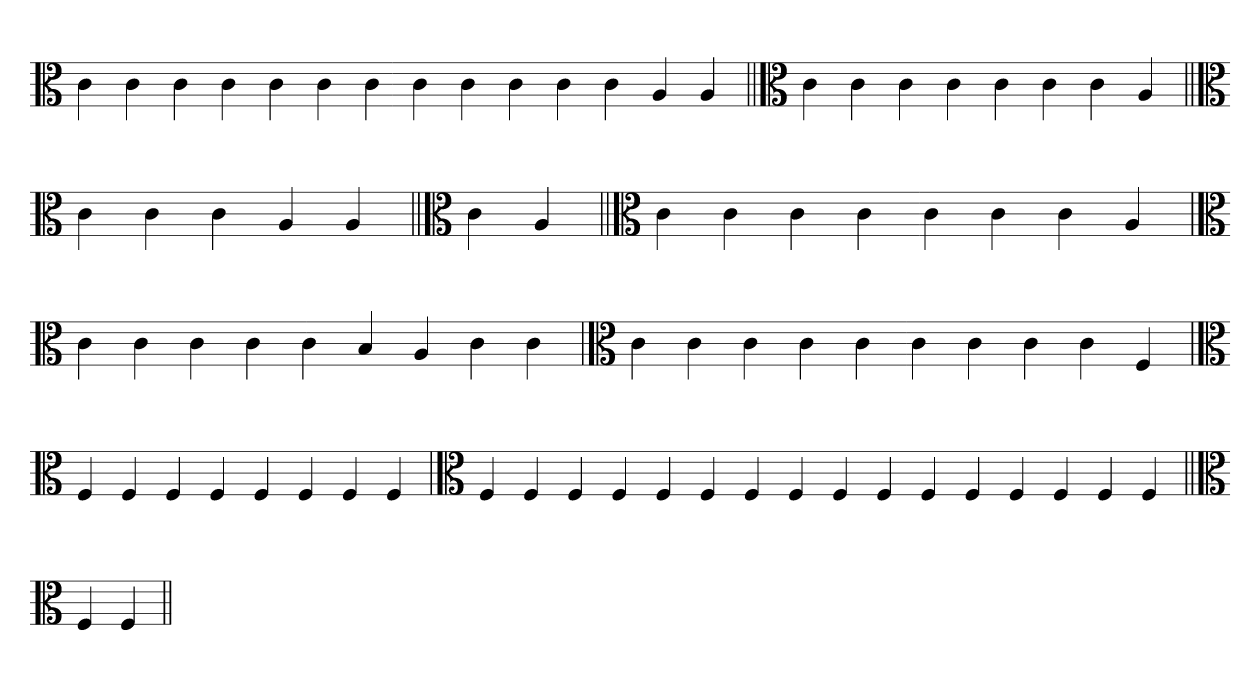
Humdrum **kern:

**kern
*part1
*staff1
*clefC3
=
4c
4c
4c
4c
4c
4c
4c
4c
4c
4c
4c
4c
4A
4A
=||
*clefC3
4c
4c
4c
4c
4c
4c
4c
4A
=||
*clefC3
4c
4c
4c
4A
4A
=||
*clefC3
4c
4A
=||
*clefC3
4c
4c
4c
4c
4c
4c
4c
4A
=`
*clefC3
4c
4c
4c
4c
4c
4B
4A
4c
4c
='
*clefC3
4c
4c
4c
4c
4c
4c
4c
4c
4c
4F
=
*clefC3
4F
4F
4F
4F
4F
4F
4F
4F
=`
*clefC3
4F
4F
4F
4F
4F
4F
4F
4F
4F
4F
4F
4F
4F
4F
4F
4F
=||
*clefC3
4F
4F
=||
*-
